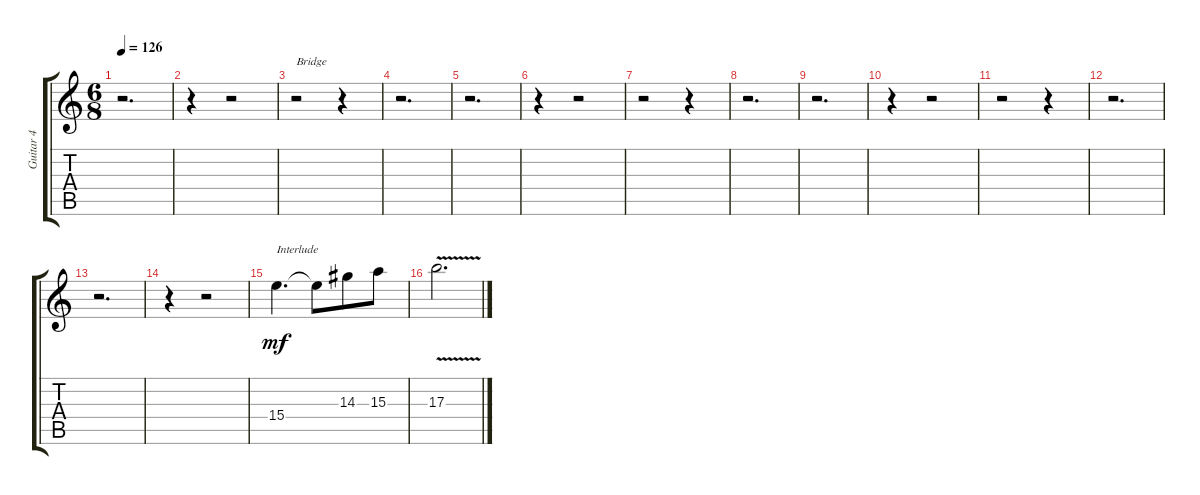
\track ("Guitar 4" "Guitar 4") {instrument electricguitarclean}
\staff {score tabs}
\tuning (Eb4 Bb3 Gb3 Db3 Ab2 Db2) {hide}
\ts (6 8)
\tempo 126
\clef g2
\ks c
r.2{d dy mf} |
r.4 r.2 |
r.2{txt "Bridge"} r.4 |
r.2{d} |
r.2{d} |
r.4 r.2 |
r.2 r.4 |
r.2{d} |
r.2{d} |
r.4 r.2 |
r.2 r.4 |
r.2{d} |
r.2{d} |
r.4 r.2 |
15.4.4{d txt "Interlude"} 15.4{t}.8 14.3.8 15.3.8 |
17.3{v}.2{d}
